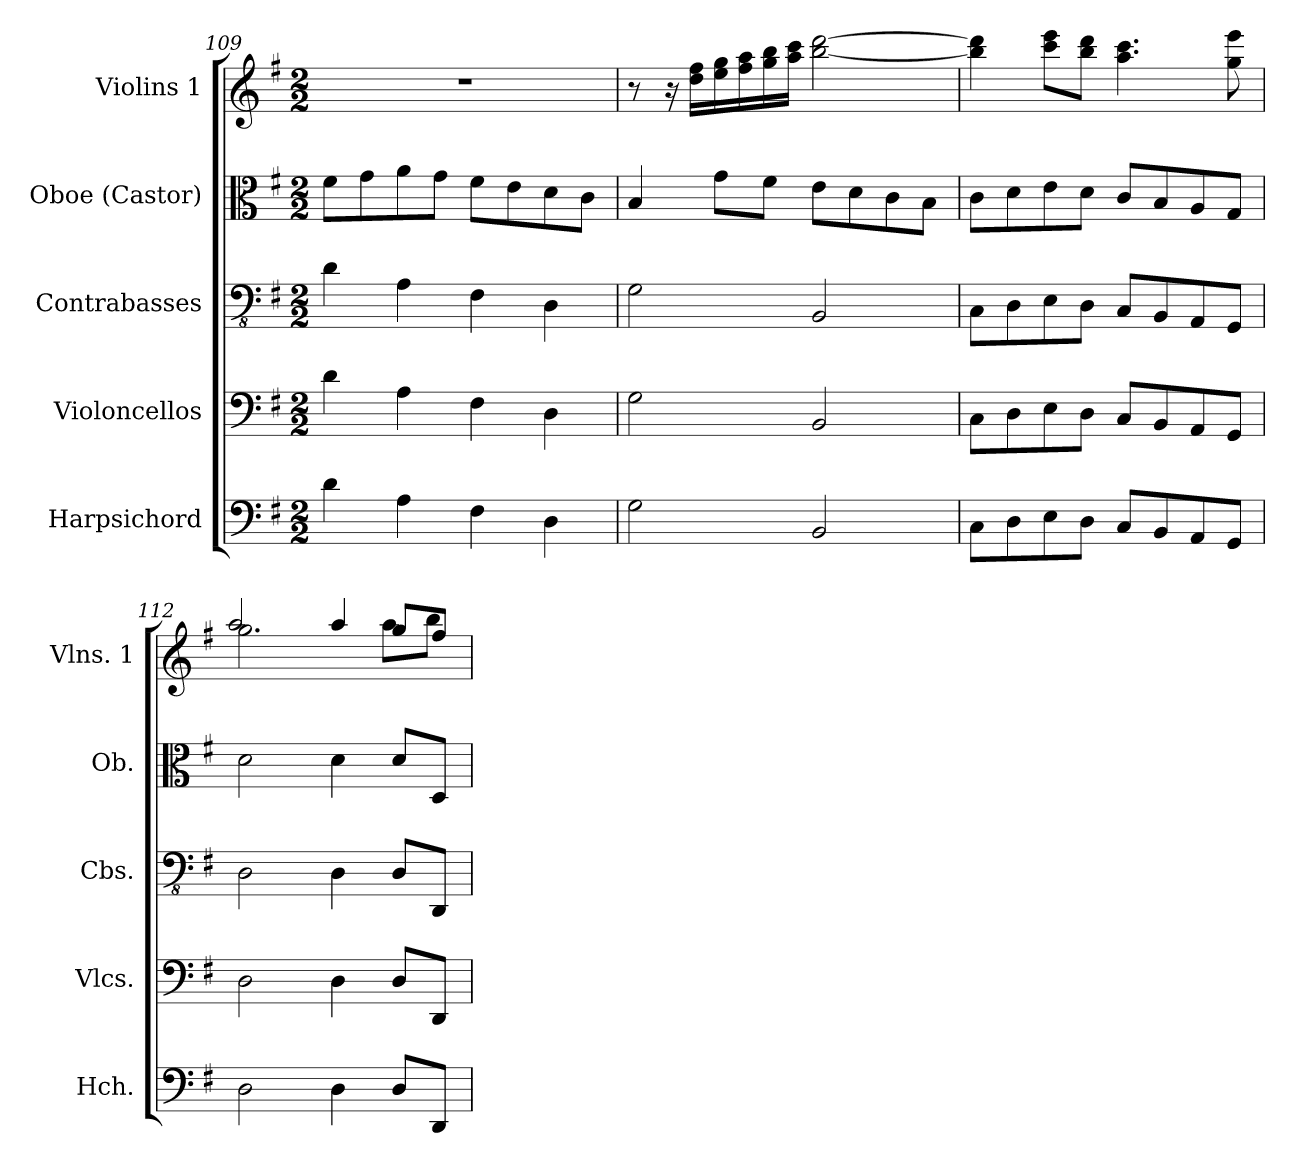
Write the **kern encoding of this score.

**kern	**kern	**kern	**kern	**kern
*part5	*part4	*part3	*part2	*part1
*staff5	*staff4	*staff3	*staff2	*staff1
*I"Harpsichord	*I"Violoncellos	*I"Contrabasses	*I"Oboe (Castor)	*I"Violins 1
*I'Hch.	*I'Vlcs.	*I'Cbs.	*I'Ob.	*I'Vlns. 1
!!LO:PB:g=z
*clefF4	*clefF4	*clefFv4	*clefC3	*clefG2
*k[f#]	*k[f#]	*k[f#]	*k[f#]	*k[f#]
*G:	*G:	*G:	*G:	*G:
*M2/2	*M2/2	*M2/2	*M2/2	*M2/2
=109	=109	=109	=109	=109
4d\	4d\	4D\	8f#\L	1r
.	.	.	8g\	.
4A\	4A\	4AA\	8a\	.
.	.	.	8g\J	.
4F#\	4F#\	4FF#\	8f#\L	.
.	.	.	8e\	.
4D\	4D\	4DD\	8d\	.
.	.	.	8c\J	.
=110	=110	=110	=110	=110
2G\	2G\	2GG\	4B/	8r
.	.	.	.	16r
.	.	.	.	16dd\ 16ff#\LL
.	.	.	8g\L	16ee\ 16gg\
.	.	.	.	16ff#\ 16aa\
.	.	.	8f#\J	16gg\ 16bb\
.	.	.	.	16aa\ 16ccc\JJ
2BB/	2BB/	2BBB/	8e\L	[2bb\ [2ddd\
.	.	.	8d\	.
.	.	.	8c\	.
.	.	.	8B\J	.
=111	=111	=111	=111	=111
8C\L	8C\L	8CC\L	8c\L	4bb\] 4ddd\]
8D\	8D\	8DD\	8d\	.
8E\	8E\	8EE\	8e\	8ccc\ 8eee\L
8D\J	8D\J	8DD\J	8d\J	8bb\ 8ddd\J
8C/L	8C/L	8CC/L	8c/L	4.aa\ 4.ccc\
8BB/	8BB/	8BBB/	8B/	.
8AA/	8AA/	8AAA/	8A/	.
8GG/J	8GG/J	8GGG/J	8G/J	8gg\ 8eee\
=112	=112	=112	=112	=112
*	*	*	*	*^
2D\	2D\	2DD\	2d\	2.gg\	2aa/
4D\	4D\	4DD\	4d\	.	4aa/
8D/L	8D/L	8DD/L	8d/L	8gg/L	8aa\L
8DD/J	8DD/J	8DDD/J	8D/J	8ff#/J	8bb\J
*	*	*	*	*v	*v
=	=	=	=	=
*-	*-	*-	*-	*-
